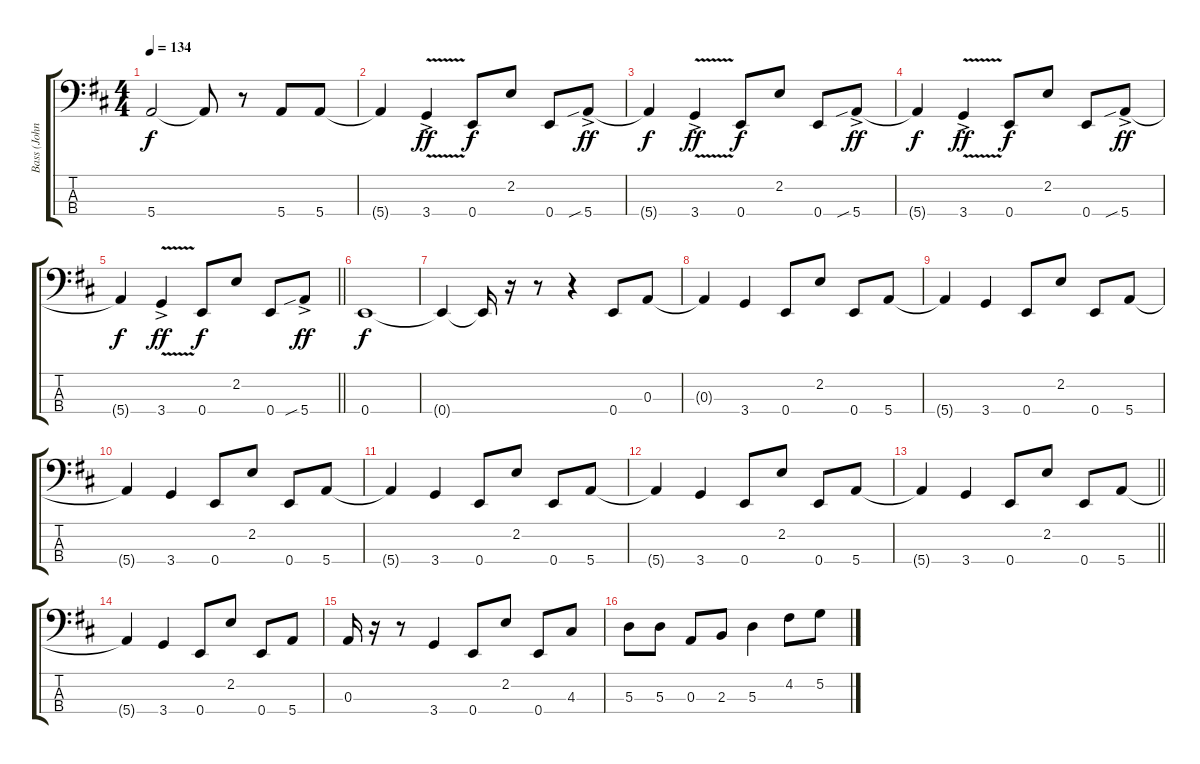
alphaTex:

\track ("Bass (John Paul Jones)" "Bass (John") {instrument electricbassfinger}
\staff {score tabs}
\tuning (G2 D2 A1 E1) {hide}
\ts (4 4)
\tempo 134
\clef f4
\ks d
5.4{t}.2{dy f} 5.4{t}.8 r.8 5.4.8 5.4.8 |
5.4{t}.4 3.4{v ac}.4{dy ff} 0.4.8{dy f} 2.2.8 0.4.8 5.4{sib ac}.8{dy ff} |
5.4{t}.4{dy f} 3.4{v ac}.4{dy ff} 0.4.8{dy f} 2.2.8 0.4.8 5.4{sib ac}.8{dy ff} |
5.4{t}.4{dy f} 3.4{v ac}.4{dy ff} 0.4.8{dy f} 2.2.8 0.4.8 5.4{sib ac}.8{dy ff} |
\barLineRight lightlight
5.4{t}.4{dy f} 3.4{v ac}.4{dy ff} 0.4.8{dy f} 2.2.8 0.4.8 5.4{sib ac}.8{dy ff} |
0.4.1{dy f} |
0.4{t}.4 0.4{t}.16 r.16 r.8 r.4 0.4.8 0.3.8 |
0.3{t}.4 3.4.4 0.4.8 2.2.8 0.4.8 5.4.8 |
5.4{t}.4 3.4.4 0.4.8 2.2.8 0.4.8 5.4.8 |
5.4{t}.4 3.4.4 0.4.8 2.2.8 0.4.8 5.4.8 |
5.4{t}.4 3.4.4 0.4.8 2.2.8 0.4.8 5.4.8 |
5.4{t}.4 3.4.4 0.4.8 2.2.8 0.4.8 5.4.8 |
\barLineRight lightlight
5.4{t}.4 3.4.4 0.4.8 2.2.8 0.4.8 5.4.8 |
5.4{t}.4 3.4.4 0.4.8 2.2.8 0.4.8 5.4.8 |
0.3.16 r.16 r.8 3.4.4 0.4.8 2.2.8 0.4.8 4.3.8 |
5.3.8 5.3.8 0.3.8 2.3.8 5.3.4 4.2.8 5.2.8
